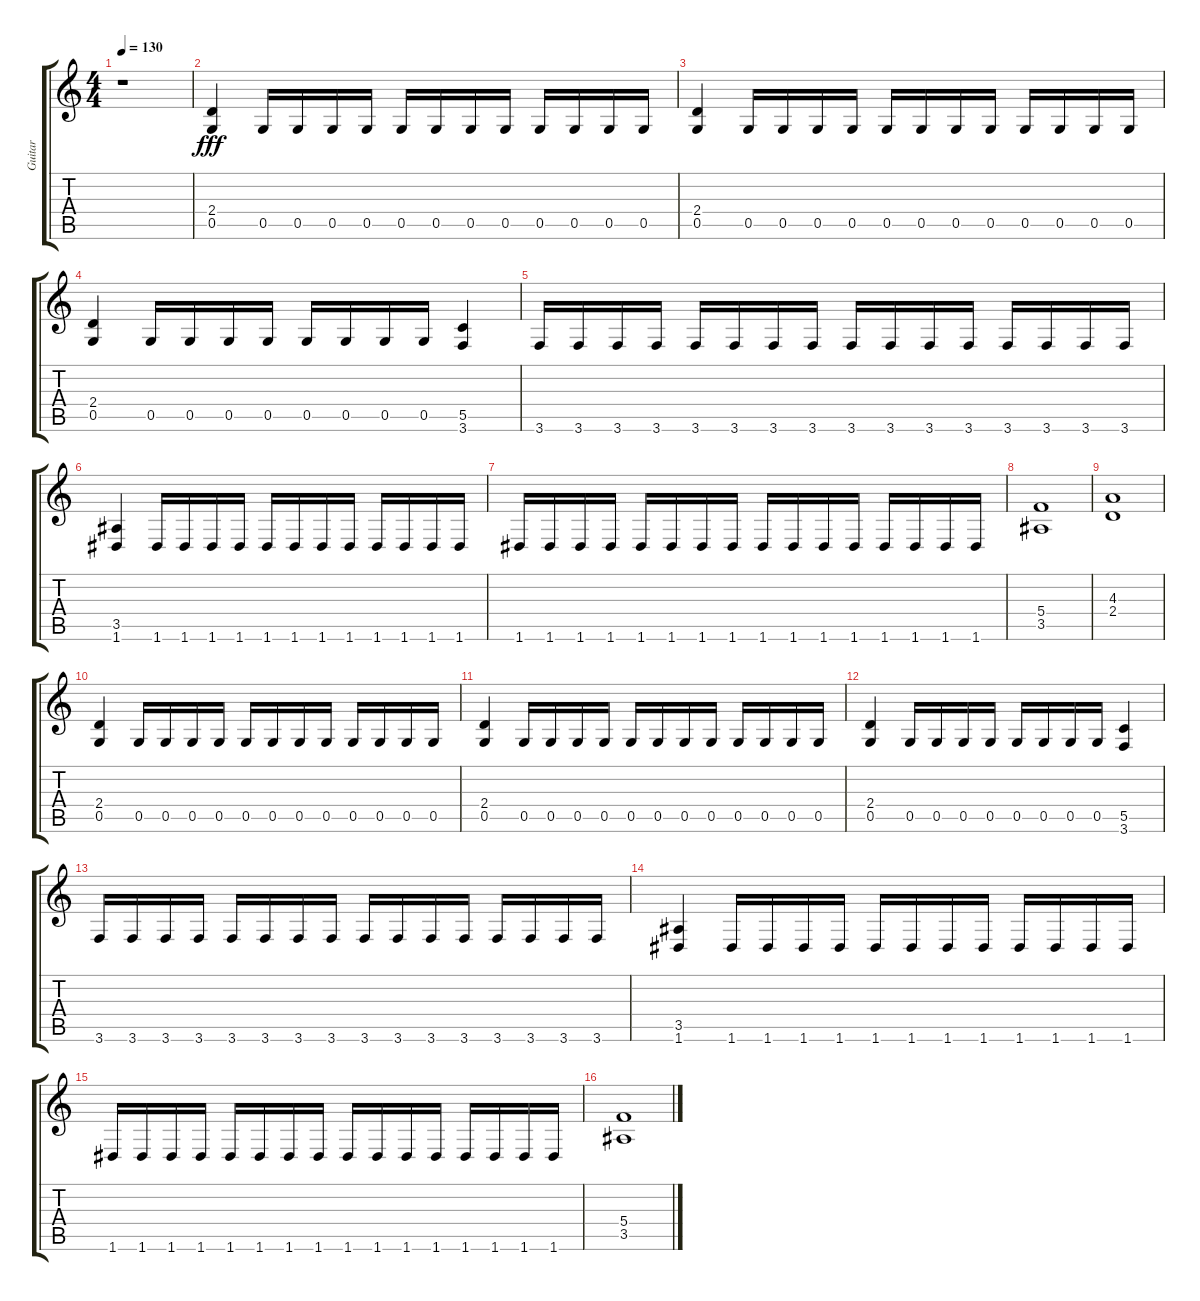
\track ("Guitar" "Guitar") {instrument distortionguitar}
\staff {score tabs}
\tuning (D4 A3 F3 C3 G2 D2) {hide}
\ts (4 4)
\tempo 130
\clef g2
\ks c
r.1{dy fff instrument distortionguitar} |
(2.4 0.5).4 0.5.16 0.5.16 0.5.16 0.5.16 0.5.16 0.5.16 0.5.16 0.5.16 0.5.16 0.5.16 0.5.16 0.5.16 |
(2.4 0.5).4 0.5.16 0.5.16 0.5.16 0.5.16 0.5.16 0.5.16 0.5.16 0.5.16 0.5.16 0.5.16 0.5.16 0.5.16 |
(2.4 0.5).4 0.5.16 0.5.16 0.5.16 0.5.16 0.5.16 0.5.16 0.5.16 0.5.16 (5.5 3.6).4 |
3.6.16 3.6.16 3.6.16 3.6.16 3.6.16 3.6.16 3.6.16 3.6.16 3.6.16 3.6.16 3.6.16 3.6.16 3.6.16 3.6.16 3.6.16 3.6.16 |
(3.5 1.6).4 1.6.16 1.6.16 1.6.16 1.6.16 1.6.16 1.6.16 1.6.16 1.6.16 1.6.16 1.6.16 1.6.16 1.6.16 |
1.6.16 1.6.16 1.6.16 1.6.16 1.6.16 1.6.16 1.6.16 1.6.16 1.6.16 1.6.16 1.6.16 1.6.16 1.6.16 1.6.16 1.6.16 1.6.16 |
(5.4 3.5).1 |
(4.3 2.4).1 |
(2.4 0.5).4 0.5.16 0.5.16 0.5.16 0.5.16 0.5.16 0.5.16 0.5.16 0.5.16 0.5.16 0.5.16 0.5.16 0.5.16 |
(2.4 0.5).4 0.5.16 0.5.16 0.5.16 0.5.16 0.5.16 0.5.16 0.5.16 0.5.16 0.5.16 0.5.16 0.5.16 0.5.16 |
(2.4 0.5).4 0.5.16 0.5.16 0.5.16 0.5.16 0.5.16 0.5.16 0.5.16 0.5.16 (5.5 3.6).4 |
3.6.16 3.6.16 3.6.16 3.6.16 3.6.16 3.6.16 3.6.16 3.6.16 3.6.16 3.6.16 3.6.16 3.6.16 3.6.16 3.6.16 3.6.16 3.6.16 |
(3.5 1.6).4 1.6.16 1.6.16 1.6.16 1.6.16 1.6.16 1.6.16 1.6.16 1.6.16 1.6.16 1.6.16 1.6.16 1.6.16 |
1.6.16 1.6.16 1.6.16 1.6.16 1.6.16 1.6.16 1.6.16 1.6.16 1.6.16 1.6.16 1.6.16 1.6.16 1.6.16 1.6.16 1.6.16 1.6.16 |
(5.4 3.5).1
